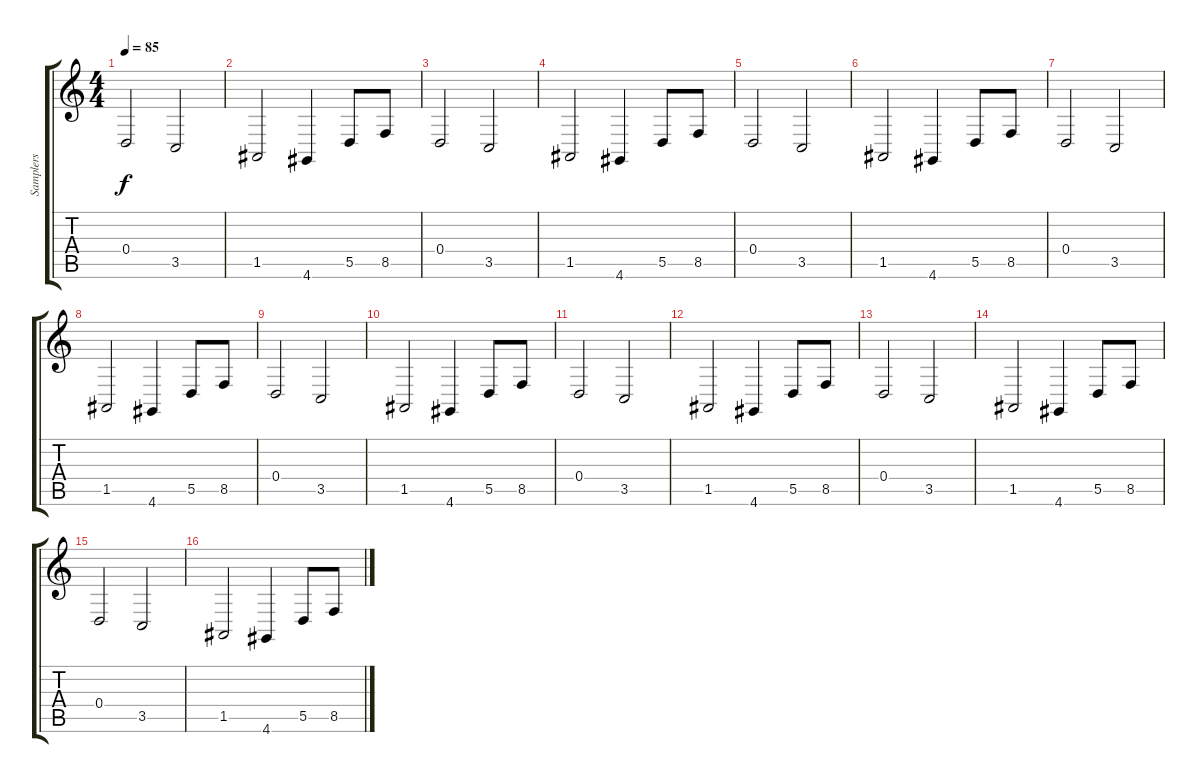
\track ("Samplers" "Samplers") {instrument trumpet}
\staff {score tabs}
\tuning (E4 B3 G3 D3 A2 E2) {hide}
\ts (4 4)
\tempo 85
\clef g2
\ks c
0.4.2{dy f} 3.5.2 |
1.5.2 4.6.4 5.5.8 8.5.8 |
0.4.2 3.5.2 |
1.5.2 4.6.4 5.5.8 8.5.8 |
0.4.2 3.5.2 |
1.5.2 4.6.4 5.5.8 8.5.8 |
0.4.2 3.5.2 |
1.5.2 4.6.4 5.5.8 8.5.8 |
0.4.2 3.5.2 |
1.5.2 4.6.4 5.5.8 8.5.8 |
0.4.2 3.5.2 |
1.5.2 4.6.4 5.5.8 8.5.8 |
0.4.2 3.5.2 |
1.5.2 4.6.4 5.5.8 8.5.8 |
0.4.2 3.5.2 |
1.5.2 4.6.4 5.5.8 8.5.8
